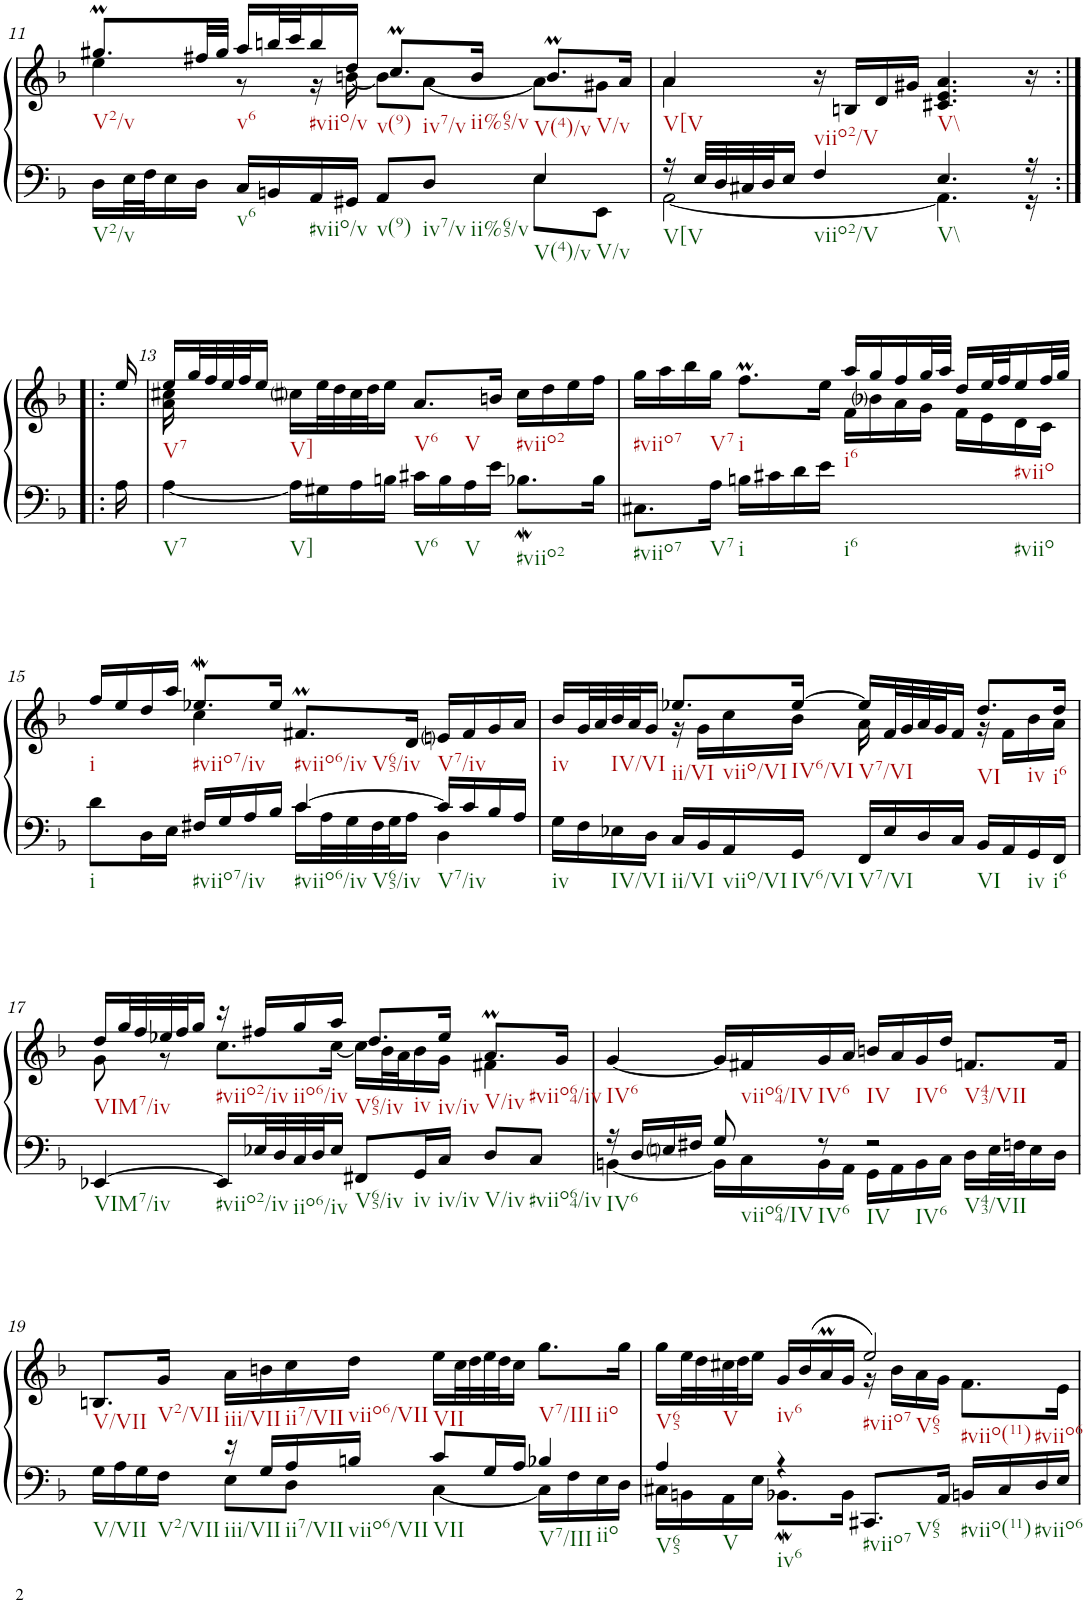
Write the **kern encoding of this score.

**kern	**kern
*part1	*part1
*staff2	*staff1
*I"Midi_2	*
!!LO:PB:g=z
*clefF4	*clefG2
*k[b-]	*k[b-]
*M4/4	*M4/4
=11	=11
*^	*^
4ryy	16D\LL	8.gg#Xm/L	4ee\
.	32E\L	.	.
.	32F\J	.	.
.	16E\	.	.
.	16D\JJ	32ff#X/LL	.
.	.	32gg#/JJJ	.
16C/LL	2ryy	16aa/LL	8r
16BBn/	.	32bbn/L	.
.	.	32ccc/J	.
16AA/	.	16bb/	16r
16GG#X/JJ	.	16dd/JJ	[16bn\
8AA/L	.	8.ccM/L	8b\L]
8D/J	.	.	[8a\J
.	.	16b/Jk	.
4E/	8E\L	8.bm/L	8a\L]
.	8EE\J	.	8g#X\J
.	.	16a/Jk	.
=12	=12	=12	=12
16r	[2AA\	4a/	4a\
32E/LLL	.	.	.
32D/	.	.	.
32C#X/	.	.	.
32D/J	.	.	.
16E/JJ	.	.	.
4F/	.	16r	4ryy
.	.	16Bn/LL	.
.	.	16d/	.
.	.	16g#X/JJ	.
4.E/	4.AA\]	4.c#X/ 4.e/ 4.a/	4..ryy
16r	16r	16r	.
!!LO:LB:g=z	!!
=12X1:|!|:	=12X1:|!|:	=12X1:|!|:	=12X1:|!|:
16ryy	16A\	16ee/	16ryy
=13	=13	=13	=13
1ryy	[4A\	16ee/LL	16a\ 16cc#X\
.	.	32gg/L	8.ryy
.	.	32ff/	.
.	.	32ee/	.
.	.	32ff/J	.
.	.	16ee/JJ	.
.	16A\LL]	4ryy	16cc#i\LL
.	16G#X\	.	32ee\L
.	.	.	32dd\
.	16A\	.	32cc#\
.	.	.	32dd\J
.	16Bn\JJ	.	16ee\JJ
.	16c#X\LL	8.a/L	4ryy
.	16B\	.	.
.	16A\	.	.
.	16e\JJ	16bn/Jk	.
.	8.B-Xw\L	4ryy	16cc#\LL
.	.	.	16dd\
.	.	.	16ee\
.	16B-\Jk	.	16ff\JJ
=14	=14	=14	=14
1ryy	8.C#X\L	4ryy	16gg\LL
.	.	.	16aa\
.	.	.	16bb-\
.	16A\Jk	.	16gg\JJ
.	16Bn\LL	8.ffM\L	4ryy
.	16c#X\	.	.
.	16d\	.	.
.	16e\JJ	16ee\Jk	.
.	2ryy	16aa/LL	16f\LL
.	.	16gg/	16b-i\
.	.	16ff/	16a\
.	.	32gg/L	16g\JJ
.	.	32aa/JJJ	.
.	.	16dd/LL	16f\LL
.	.	32ee/L	16e\
.	.	32ff/J	.
.	.	16ee/	16d\
.	.	32ff/L	16c\JJ
.	.	32gg/JJJ	.
!!LO:LB:g=z	!!
=15	=15	=15	=15
8d\L	2ryy	16ff/LL	4ryy
.	.	16ee/	.
16D\L	.	16dd/	.
16E\JJ	.	16aa/JJ	.
16F#X/LL	.	8.ee-Xw/L	4cc\
16G/	.	.	.
16A/	.	.	.
16B-/JJ	.	16ee-/Jk	.
[4c/	16c\LL	8.f#Xm/L	2ryy
.	32A\L	.	.
.	32G\	.	.
.	32F#\	.	.
.	32G\J	.	.
.	16A\JJ	16d/Jk	.
16c/LL]	4D\	16eni/LL	.
16c/	.	16f#/	.
16B-/	.	16g/	.
16A/JJ	.	16a/JJ	.
=16	=16	=16	=16
4ryy	16G\LL	16b-/LL	4ryy
.	16F\	32g/L	.
.	.	32a/	.
.	16E-X\	32b-/	.
.	.	32a/J	.
.	16D\JJ	16g/JJ	.
16C/LL	2.ryy	8.ee-X/L	16r
16BB-/	.	.	16g\LL
16AA/	.	.	16cc\
16GG/JJ	.	[16ee-/Jk	16b-\JJ
16FF/LL	.	16ee-/LL]	16a\
16E-/	.	32f/L	8.ryy
.	.	32g/	.
16D/	.	32a/	.
.	.	32g/J	.
16C/JJ	.	16f/JJ	.
16BB-/LL	.	8.dd/L	16r
16AA/	.	.	16f\LL
16GG/	.	.	16b-\
16FF/JJ	.	16dd/Jk	16a\JJ
!!LO:LB:g=z	!!
=17	=17	=17	=17
1ryy	[4EE-X/	16dd/LL	8g\
.	.	32gg/L	.
.	.	32ff/	.
.	.	32ee-X/	8r
.	.	32ff/J	.
.	.	16gg/JJ	.
.	16EE-/LL]	16r	8.cc\L
.	32E-X/L	16ff#X/LL	.
.	32D/	.	.
.	32C/	16gg/	.
.	32D/J	.	.
.	16E-/JJ	16aa/JJ	[16cc\Jk
.	8FF#X/L	8.dd/L	16cc\LL]
.	.	.	32b-\L
.	.	.	32a\J
.	16GG/L	.	16b-\
.	16C/JJ	16ee-/Jk	16g\JJ
.	8D/L	8.am/L	4f#X\
.	8C/J	.	.
.	.	16g/Jk	.
=18	=18	=18	=18
16r	[4BBn\	[4g/	1ryy
16D/LL	.	.	.
16Eni/	.	.	.
16F#X/JJ	.	.	.
8G/	16BB\LL]	16g/LL]	.
.	16C\	16f#X/	.
8r	16BB\	16g/	.
.	16AA\JJ	16a/JJ	.
2r	16GG\LL	16bn/LL	.
.	16AA\	16a/	.
.	16BB\	16g/	.
.	16C\JJ	16dd/JJ	.
.	16D\LL	8.fn/L	.
.	32E\L	.	.
.	32Fn\J	.	.
.	16E\	.	.
.	16D\JJ	16f/Jk	.
!!LO:LB:g=z	!!
=19	=19	=19	=19
4ryy	16G\LL	8.Bn/L	4ryy
.	16A\	.	.
.	16G\	.	.
.	16F\JJ	16g/Jk	.
16r	8E\L	2.ryy	16a\LL
16G/LL	.	.	16bn\
16A/	8D\J	.	16cc\
16Bn/JJ	.	.	16dd\JJ
8c/L	[4C\	.	16ee\LL
.	.	.	32cc\L
.	.	.	32dd\
16G/L	.	.	32ee\
.	.	.	32dd\J
16A/JJ	.	.	16cc\JJ
4B-X/	16C\LL]	.	8.gg\L
.	16F\	.	.
.	16E\	.	.
.	16D\JJ	.	16gg\Jk
=20	=20	=20	=20
4A/	16C#X\LL	4ryy	16gg\LL
.	16BBn\	.	32ee\L
.	.	.	32dd\
.	16AA\	.	32cc#X\
.	.	.	32dd\J
.	16E\JJ	.	16ee\JJ
4r	8.BB-Xw\L	16g/LL	4ryy
.	.	(>16b-/	.
.	.	16am/	.
.	16BB-\Jk	16g/JJ	.
8.CC#X/L	2ryy	2ee/)	16r
.	.	.	16b-\LL
.	.	.	16a\
16AA/Jk	.	.	16g\JJ
16BBn/LL	.	.	8.f\L
16C#/	.	.	.
16D/	.	.	.
16E/JJ	.	.	16e\Jk
*v	*v	*	*
*	*v	*v
=	=
*-	*-
